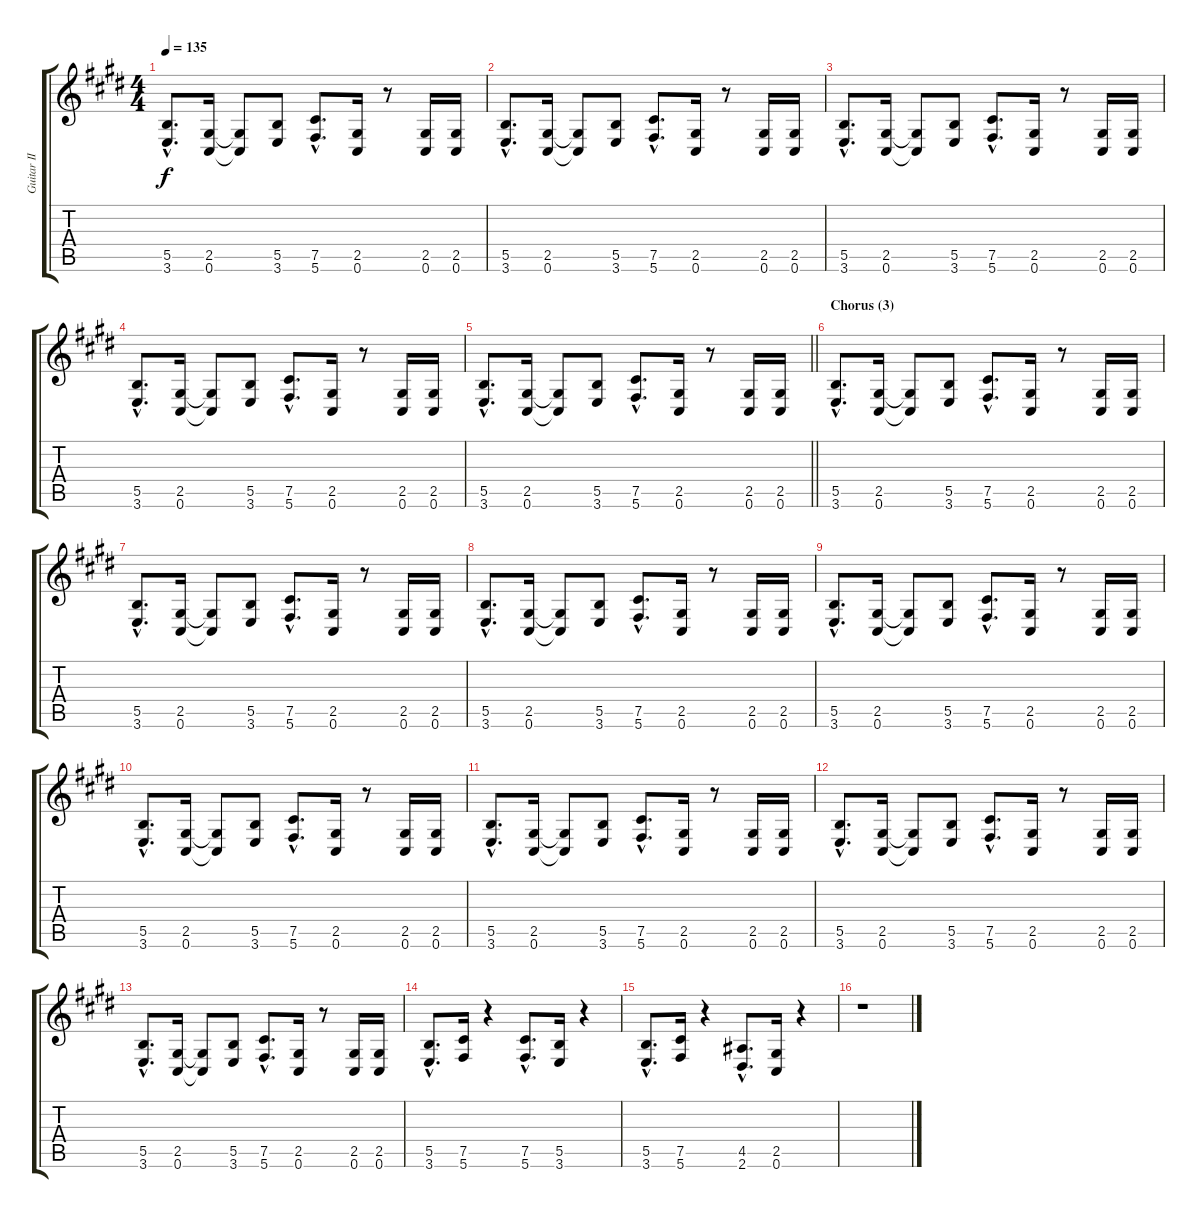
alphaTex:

\track ("Guitar II" "Guitar II") {instrument distortionguitar}
\staff {score tabs}
\tuning (Db4 Ab3 E3 B2 Gb2 Db2) {hide}
\ts (4 4)
\tempo 135
\clef g2
\ks c#minor
(5.5{hac} 3.6{hac}).8{d dy f} (2.5 0.6).16 (2.5{t} 0.6{t}).8 (5.5 3.6).8 (7.5{hac} 5.6{hac}).8{d} (2.5 0.6).16 r.8 (2.5 0.6).16 (2.5 0.6).16 |
(5.5{hac} 3.6{hac}).8{d} (2.5 0.6).16 (2.5{t} 0.6{t}).8 (5.5 3.6).8 (7.5{hac} 5.6{hac}).8{d} (2.5 0.6).16 r.8 (2.5 0.6).16 (2.5 0.6).16 |
(5.5{hac} 3.6{hac}).8{d} (2.5 0.6).16 (2.5{t} 0.6{t}).8 (5.5 3.6).8 (7.5{hac} 5.6{hac}).8{d} (2.5 0.6).16 r.8 (2.5 0.6).16 (2.5 0.6).16 |
(5.5{hac} 3.6{hac}).8{d} (2.5 0.6).16 (2.5{t} 0.6{t}).8 (5.5 3.6).8 (7.5{hac} 5.6{hac}).8{d} (2.5 0.6).16 r.8 (2.5 0.6).16 (2.5 0.6).16 |
\barLineRight lightlight
(5.5{hac} 3.6{hac}).8{d} (2.5 0.6).16 (2.5{t} 0.6{t}).8 (5.5 3.6).8 (7.5{hac} 5.6{hac}).8{d} (2.5 0.6).16 r.8 (2.5 0.6).16 (2.5 0.6).16 |
\section ("" "Chorus (3)")
(5.5{hac} 3.6{hac}).8{d} (2.5 0.6).16 (2.5{t} 0.6{t}).8 (5.5 3.6).8 (7.5{hac} 5.6{hac}).8{d} (2.5 0.6).16 r.8 (2.5 0.6).16 (2.5 0.6).16 |
(5.5{hac} 3.6{hac}).8{d} (2.5 0.6).16 (2.5{t} 0.6{t}).8 (5.5 3.6).8 (7.5{hac} 5.6{hac}).8{d} (2.5 0.6).16 r.8 (2.5 0.6).16 (2.5 0.6).16 |
(5.5{hac} 3.6{hac}).8{d} (2.5 0.6).16 (2.5{t} 0.6{t}).8 (5.5 3.6).8 (7.5{hac} 5.6{hac}).8{d} (2.5 0.6).16 r.8 (2.5 0.6).16 (2.5 0.6).16 |
(5.5{hac} 3.6{hac}).8{d} (2.5 0.6).16 (2.5{t} 0.6{t}).8 (5.5 3.6).8 (7.5{hac} 5.6{hac}).8{d} (2.5 0.6).16 r.8 (2.5 0.6).16 (2.5 0.6).16 |
(5.5{hac} 3.6{hac}).8{d} (2.5 0.6).16 (2.5{t} 0.6{t}).8 (5.5 3.6).8 (7.5{hac} 5.6{hac}).8{d} (2.5 0.6).16 r.8 (2.5 0.6).16 (2.5 0.6).16 |
(5.5{hac} 3.6{hac}).8{d} (2.5 0.6).16 (2.5{t} 0.6{t}).8 (5.5 3.6).8 (7.5{hac} 5.6{hac}).8{d} (2.5 0.6).16 r.8 (2.5 0.6).16 (2.5 0.6).16 |
(5.5{hac} 3.6{hac}).8{d} (2.5 0.6).16 (2.5{t} 0.6{t}).8 (5.5 3.6).8 (7.5{hac} 5.6{hac}).8{d} (2.5 0.6).16 r.8 (2.5 0.6).16 (2.5 0.6).16 |
(5.5{hac} 3.6{hac}).8{d} (2.5 0.6).16 (2.5{t} 0.6{t}).8 (5.5 3.6).8 (7.5{hac} 5.6{hac}).8{d} (2.5 0.6).16 r.8 (2.5 0.6).16 (2.5 0.6).16 |
(5.5{hac} 3.6{hac}).8{d} (7.5 5.6).16 r.4 (7.5{hac} 5.6{hac}).8{d} (5.5 3.6).16 r.4 |
(5.5{hac} 3.6{hac}).8{d} (7.5 5.6).16 r.4 (4.5{hac} 2.6{hac}).8{d} (2.5 0.6).16 r.4 |
r.1
